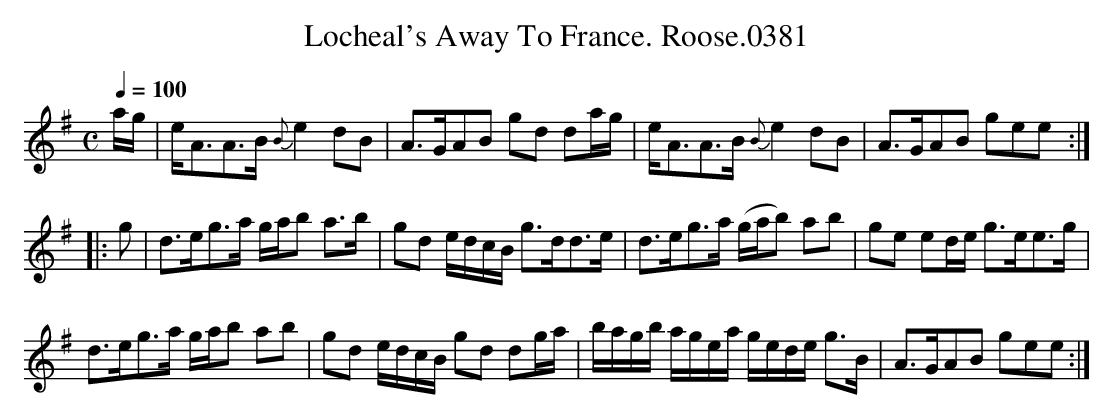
X:1
T:Locheal's Away To France. Roose.0381
M:C
L:1/8
Q:1/4=100
K:Em
a/g/|e<AA>B {B}e2 dB|A>GAB gd da/g/|e<AA>B {B}e2 dB|A>GAB gee:|
|:g|d>eg>a g/a/b a>b|gd e/d/c/B/ g>dd>e|d>eg>a (g/a/b) ab|ge ed/e/ g>ee>g|
d>eg>a g/a/b ab|gd e/d/c/B/ gd dg/a/| b/a/g/b/ a/g/e/a/ g/e/d/e/ g>B|A>GAB gee:|
